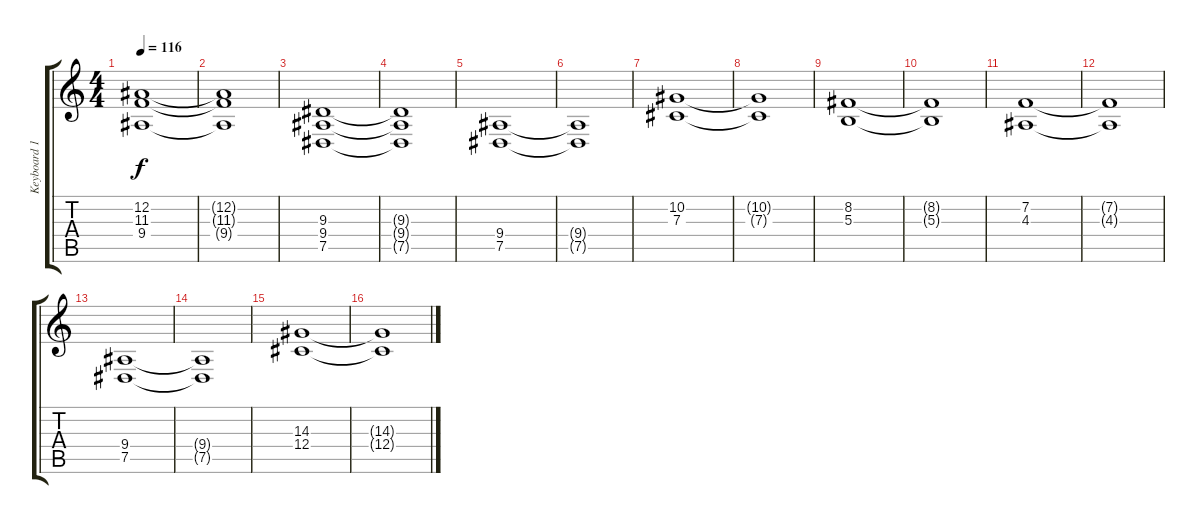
\track ("Keyboard 1" "Keyboard 1") {instrument stringensemble1}
\staff {score tabs}
\tuning (Eb4 Bb3 Gb3 Db3 Ab2 Eb2) {hide}
\ts (4 4)
\tempo 116
\clef g2
\ks c
(12.2 11.3 9.4).1{dy f} |
(12.2{t} 11.3{t} 9.4{t}).1 |
(9.3 9.4 7.5).1 |
(9.3{t} 9.4{t} 7.5{t}).1 |
(9.4 7.5).1 |
(9.4{t} 7.5{t}).1 |
(10.2 7.3).1 |
(10.2{t} 7.3{t}).1 |
(8.2 5.3).1 |
(8.2{t} 5.3{t}).1 |
(7.2 4.3).1 |
(7.2{t} 4.3{t}).1 |
(9.4 7.5).1 |
(9.4{t} 7.5{t}).1 |
(14.3 12.4).1 |
(14.3{t} 12.4{t}).1
